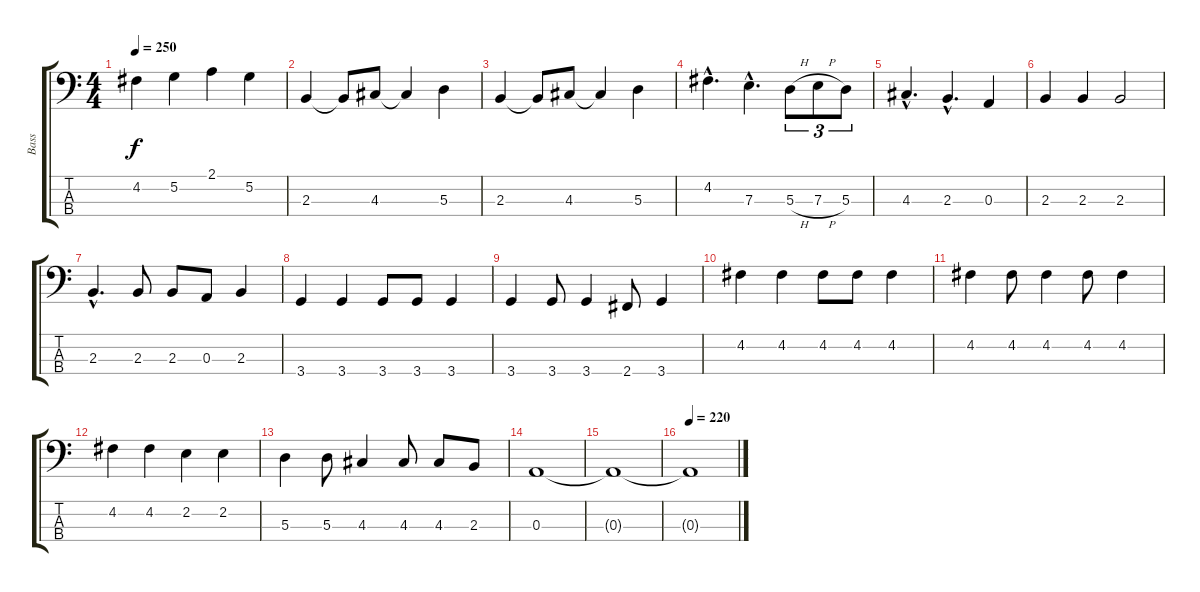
\track ("Bass" "Bass") {instrument electricbasspick}
\staff {score tabs}
\tuning (G2 D2 A1 E1) {hide}
\ts (4 4)
\tempo 250
\clef f4
\ks c
4.2.4{dy f} 5.2.4 2.1.4 5.2.4 |
2.3.4 2.3{t}.8 4.3.8 4.3{t}.4 5.3.4 |
2.3.4 2.3{t}.8 4.3.8 4.3{t}.4 5.3.4 |
4.2{hac}.4{d} 7.3{hac}.4{d} 5.3{h}.8{tu (3 2)} 7.3{h}.8{tu (3 2)} 5.3.8{tu (3 2)} |
4.3{hac}.4{d} 2.3{hac}.4{d} 0.3.4 |
2.3.4 2.3.4 2.3.2 |
2.3{hac}.4{d} 2.3.8 2.3.8 0.3.8 2.3.4 |
3.4.4 3.4.4 3.4.8 3.4.8 3.4.4 |
3.4.4 3.4.8 3.4.4 2.4.8 3.4.4 |
4.2.4 4.2.4 4.2.8 4.2.8 4.2.4 |
4.2.4 4.2.8 4.2.4 4.2.8 4.2.4 |
4.2.4 4.2.4 2.2.4 2.2.4 |
5.3.4 5.3.8 4.3.4 4.3.8 4.3.8 2.3.8 |
0.3.1 |
0.3{t}.1 |
\tempo 220
0.3{t}.1
